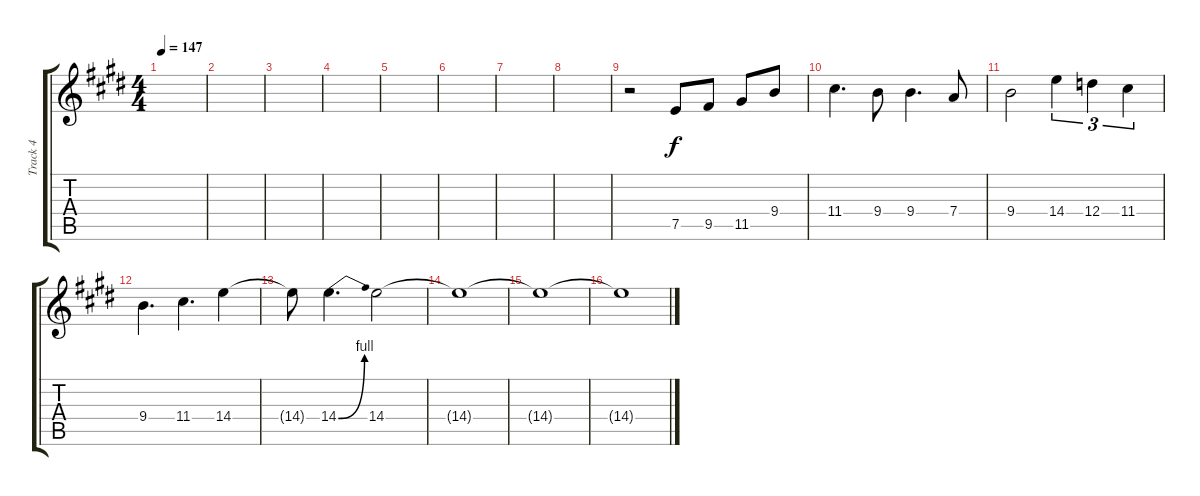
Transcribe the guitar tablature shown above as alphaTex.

\track ("Track 4" "Track 4") {instrument distortionguitar}
\staff {score tabs}
\tuning (E4 B3 G3 D3 A2 E2) {hide}
\ts (4 4)
\tempo 147
\clef g2
\ks e
|
|
|
|
|
|
|
|
r.2 7.5.8 9.5.8 11.5.8 9.4.8 |
11.4.4{d} 9.4.8 9.4.4{d} 7.4.8 |
9.4.2 14.4.4{tu (3 2)} 12.4.4{tu (3 2)} 11.4.4{tu (3 2)} |
9.4.4{d} 11.4.4{d} 14.4.4 |
14.4{t}.8 14.4{be (bend 0 0 60 4)}.4{d} 14.4.2 |
14.4{t}.1 |
14.4{t}.1 |
14.4{t}.1
